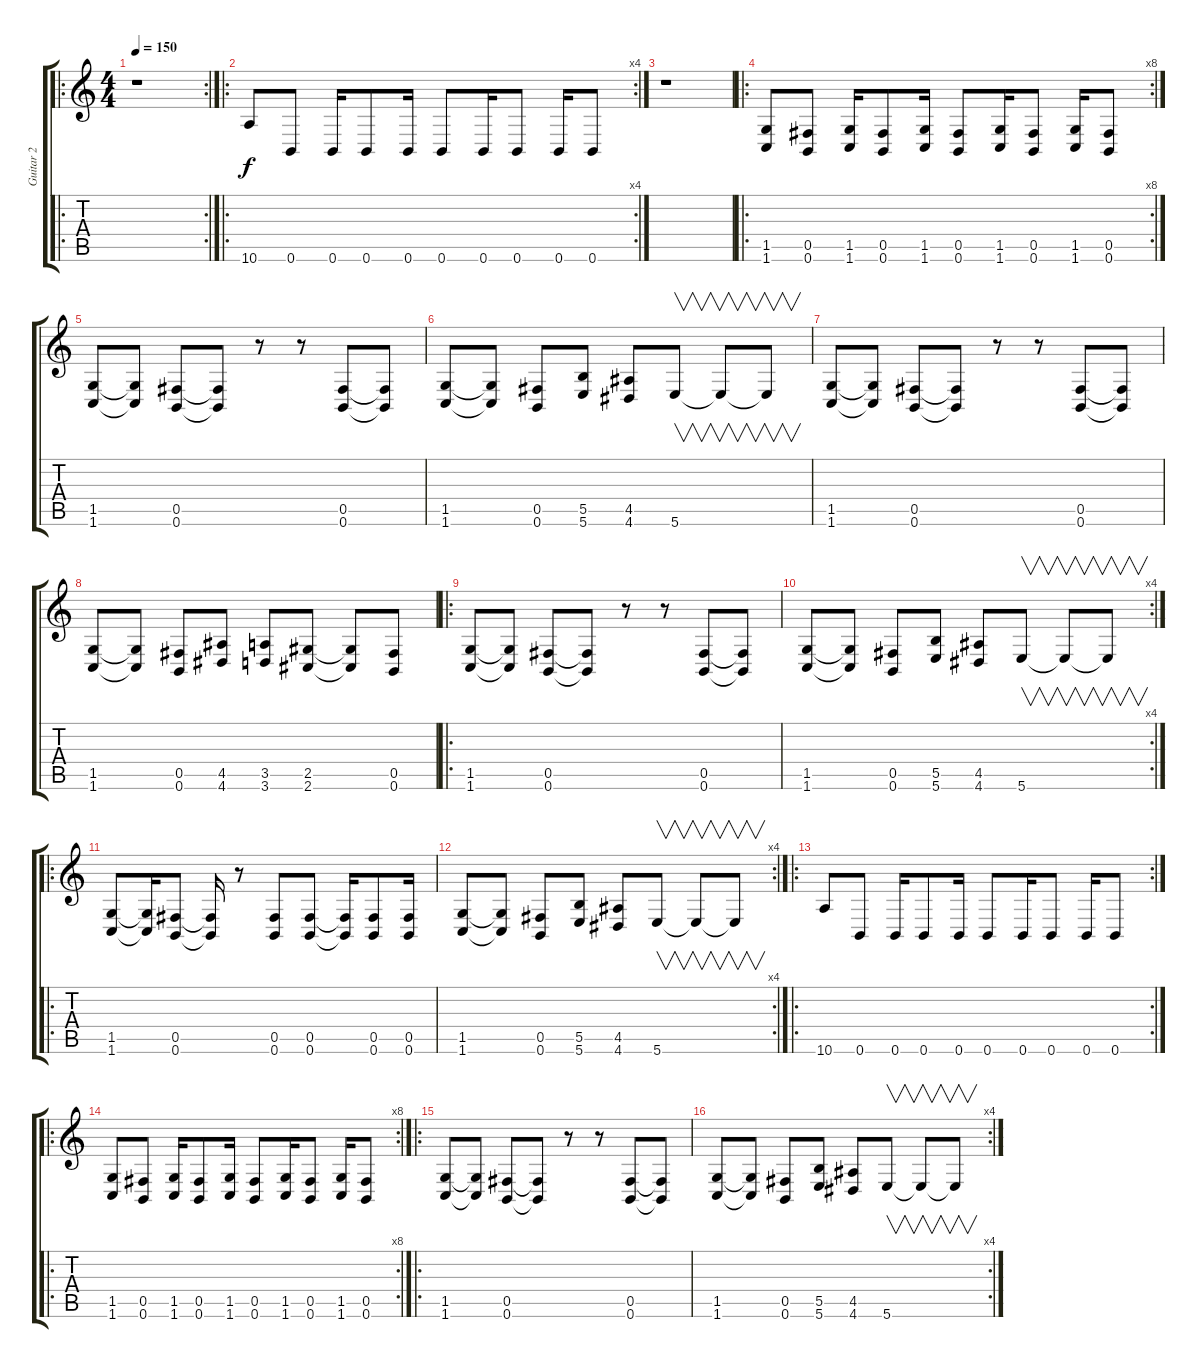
\track ("Guitar 2" "Guitar 2") {instrument distortionguitar}
\staff {score tabs}
\tuning (Db4 Ab3 E3 B2 Gb2 B1) {hide}
\ro
\rc 2
\ts (4 4)
\tempo 150
\clef g2
\ks c
r.1{dy f instrument distortionguitar} |
\ro
\rc 4
10.6.8 0.6.8 0.6.16 0.6.8 0.6.16 0.6.8 0.6.16 0.6.8 0.6.16 0.6.8 |
r.1 |
\ro
\rc 8
(1.5 1.6).8 (0.5 0.6).8 (1.5 1.6).16 (0.5 0.6).8 (1.5 1.6).16 (0.5 0.6).8 (1.5 1.6).16 (0.5 0.6).8 (1.5 1.6).16 (0.5 0.6).8 |
(1.5 1.6).8 (1.5{t} 1.6{t}).8 (0.5 0.6).8 (0.5{t} 0.6{t}).8 r.8 r.8 (0.5 0.6).8 (0.5{t} 0.6{t}).8 |
(1.5 1.6).8 (1.5{t} 1.6{t}).8 (0.5 0.6).8 (5.5 5.6).8 (4.5 4.6).8 5.6.8{v} 5.6{t}.8{v} 5.6{t}.8{v} |
(1.5 1.6).8 (1.5{t} 1.6{t}).8 (0.5 0.6).8 (0.5{t} 0.6{t}).8 r.8 r.8 (0.5 0.6).8 (0.5{t} 0.6{t}).8 |
(1.5 1.6).8 (1.5{t} 1.6{t}).8 (0.5 0.6).8 (4.5 4.6).8 (3.5 3.6).8 (2.5 2.6).8 (2.5{t} 2.6{t}).8 (0.5 0.6).8 |
\ro
(1.5 1.6).8 (1.5{t} 1.6{t}).8 (0.5 0.6).8 (0.5{t} 0.6{t}).8 r.8 r.8 (0.5 0.6).8 (0.5{t} 0.6{t}).8 |
\rc 4
(1.5 1.6).8 (1.5{t} 1.6{t}).8 (0.5 0.6).8 (5.5 5.6).8 (4.5 4.6).8 5.6.8{v} 5.6{t}.8{v} 5.6{t}.8{v} |
\ro
(1.5 1.6).8 (1.5{t} 1.6{t}).16 (0.5 0.6).8 (0.5{t} 0.6{t}).16 r.8 (0.5 0.6).8 (0.5 0.6).8 (0.5{t} 0.6{t}).16 (0.5 0.6).8 (0.5 0.6).16 |
\rc 4
(1.5 1.6).8 (1.5{t} 1.6{t}).8 (0.5 0.6).8 (5.5 5.6).8 (4.5 4.6).8 5.6.8{v} 5.6{t}.8{v} 5.6{t}.8{v} |
\ro
\rc 2
10.6.8 0.6.8 0.6.16 0.6.8 0.6.16 0.6.8 0.6.16 0.6.8 0.6.16 0.6.8 |
\ro
\rc 8
(1.5 1.6).8 (0.5 0.6).8 (1.5 1.6).16 (0.5 0.6).8 (1.5 1.6).16 (0.5 0.6).8 (1.5 1.6).16 (0.5 0.6).8 (1.5 1.6).16 (0.5 0.6).8 |
\ro
(1.5 1.6).8 (1.5{t} 1.6{t}).8 (0.5 0.6).8 (0.5{t} 0.6{t}).8 r.8 r.8 (0.5 0.6).8 (0.5{t} 0.6{t}).8 |
\rc 4
(1.5 1.6).8 (1.5{t} 1.6{t}).8 (0.5 0.6).8 (5.5 5.6).8 (4.5 4.6).8 5.6.8{v} 5.6{t}.8{v} 5.6{t}.8{v}
